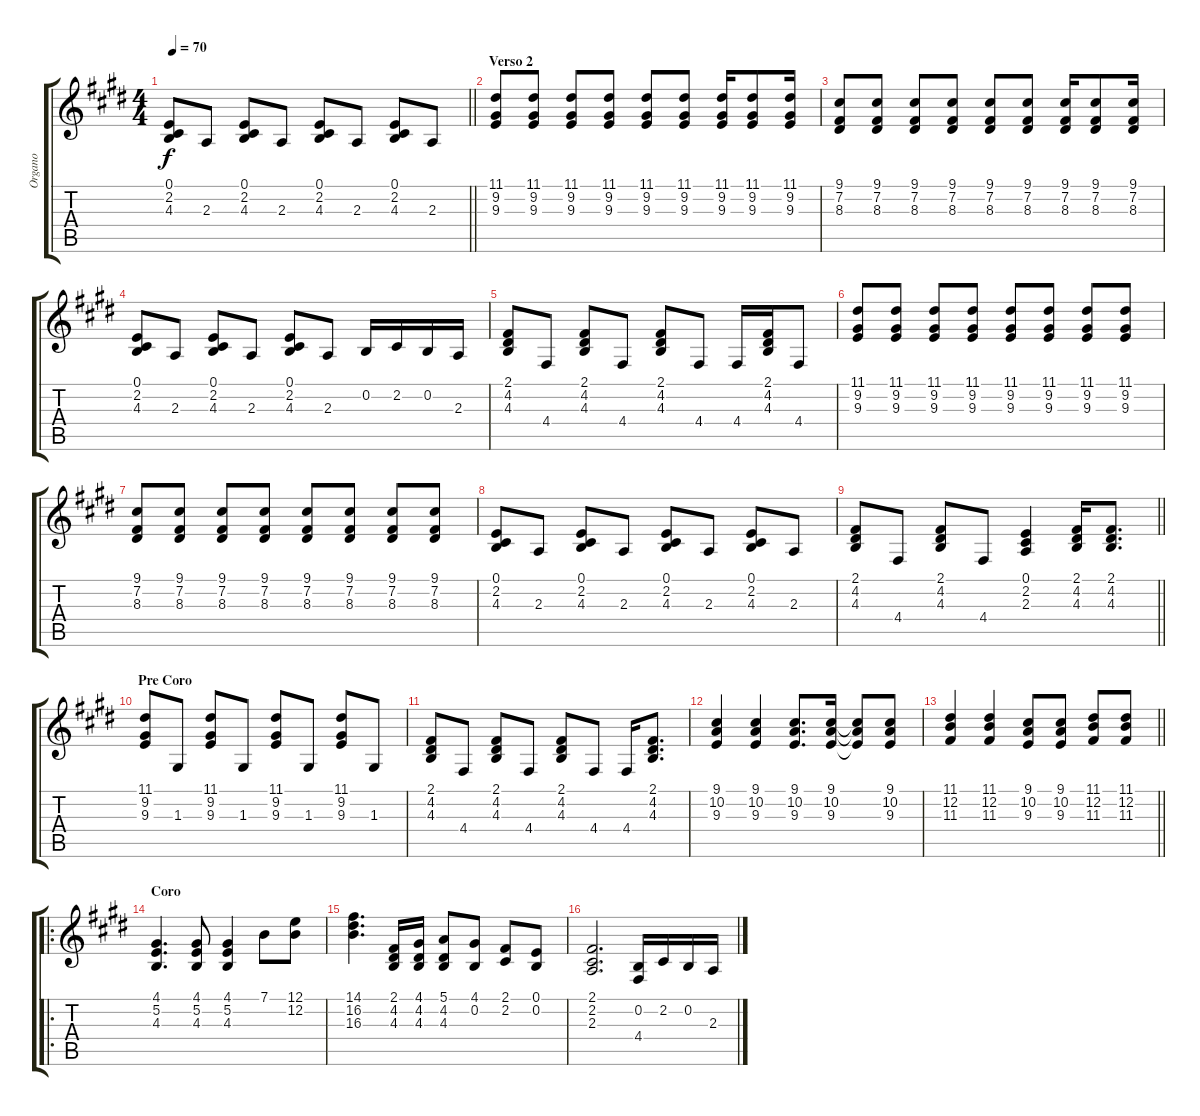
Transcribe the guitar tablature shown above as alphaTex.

\track ("Organo" "Organo") {instrument acousticgrandpiano}
\staff {score tabs}
\tuning (E4 B3 G3 D3 A2 E2) {hide}
\ts (4 4)
\tempo 70
\clef g2
\barLineRight lightlight
\ks e
(0.1 2.2 4.3).8{dy f} 2.3.8 (0.1 2.2 4.3).8 2.3.8 (0.1 2.2 4.3).8 2.3.8 (0.1 2.2 4.3).8 2.3.8 |
\section ("" "Verso 2")
(11.1 9.2 9.3).8 (11.1 9.2 9.3).8 (11.1 9.2 9.3).8 (11.1 9.2 9.3).8 (11.1 9.2 9.3).8 (11.1 9.2 9.3).8 (11.1 9.2 9.3).16 (11.1 9.2 9.3).8 (11.1 9.2 9.3).16 |
(9.1 7.2 8.3).8 (9.1 7.2 8.3).8 (9.1 7.2 8.3).8 (9.1 7.2 8.3).8 (9.1 7.2 8.3).8 (9.1 7.2 8.3).8 (9.1 7.2 8.3).16 (9.1 7.2 8.3).8 (9.1 7.2 8.3).16 |
(0.1 2.2 4.3).8 2.3.8 (0.1 2.2 4.3).8 2.3.8 (0.1 2.2 4.3).8 2.3.8 0.2.16 2.2.16 0.2.16 2.3.16 |
(2.1 4.2 4.3).8 4.4.8 (2.1 4.2 4.3).8 4.4.8 (2.1 4.2 4.3).8 4.4.8 4.4.16 (2.1 4.2 4.3).16 4.4.8 |
(11.1 9.2 9.3).8 (11.1 9.2 9.3).8 (11.1 9.2 9.3).8 (11.1 9.2 9.3).8 (11.1 9.2 9.3).8 (11.1 9.2 9.3).8 (11.1 9.2 9.3).8 (11.1 9.2 9.3).8 |
(9.1 7.2 8.3).8 (9.1 7.2 8.3).8 (9.1 7.2 8.3).8 (9.1 7.2 8.3).8 (9.1 7.2 8.3).8 (9.1 7.2 8.3).8 (9.1 7.2 8.3).8 (9.1 7.2 8.3).8 |
(0.1 2.2 4.3).8 2.3.8 (0.1 2.2 4.3).8 2.3.8 (0.1 2.2 4.3).8 2.3.8 (0.1 2.2 4.3).8 2.3.8 |
\barLineRight lightlight
(2.1 4.2 4.3).8 4.4.8 (2.1 4.2 4.3).8 4.4.8 (0.1 2.2 2.3).4 (2.1 4.2 4.3).16 (2.1 4.2 4.3).8{d} |
\section ("" "Pre Coro")
(11.1 9.2 9.3).8 1.3.8 (11.1 9.2 9.3).8 1.3.8 (11.1 9.2 9.3).8 1.3.8 (11.1 9.2 9.3).8 1.3.8 |
(2.1 4.2 4.3).8 4.4.8 (2.1 4.2 4.3).8 4.4.8 (2.1 4.2 4.3).8 4.4.8 4.4.16 (2.1 4.2 4.3).8{d} |
(9.1 10.2 9.3).4 (9.1 10.2 9.3).4 (9.1 10.2 9.3).8{d} (9.1 10.2 9.3).16 (9.1{t} 10.2{t} 9.3{t}).8 (9.1 10.2 9.3).8 |
\barLineRight lightlight
(11.1 12.2 11.3).4 (11.1 12.2 11.3).4 (9.1 10.2 9.3).8 (9.1 10.2 9.3).8 (11.1 12.2 11.3).8 (11.1 12.2 11.3).8 |
\ro
\section ("" "Coro")
(4.1 5.2 4.3).4{d} (4.1 5.2 4.3).8 (4.1 5.2 4.3).4 7.1.8 (12.1 12.2).8 |
(14.1 16.2 16.3).4{d} (2.1 4.2 4.3).16 (4.1 4.2 4.3).16 (5.1 4.2 4.3).8 (4.1 0.2).8 (2.1 2.2).8 (0.1 0.2).8 |
(2.1 2.2 2.3).2{d} (0.2 4.4).16 2.2.16 0.2.16 2.3.16
